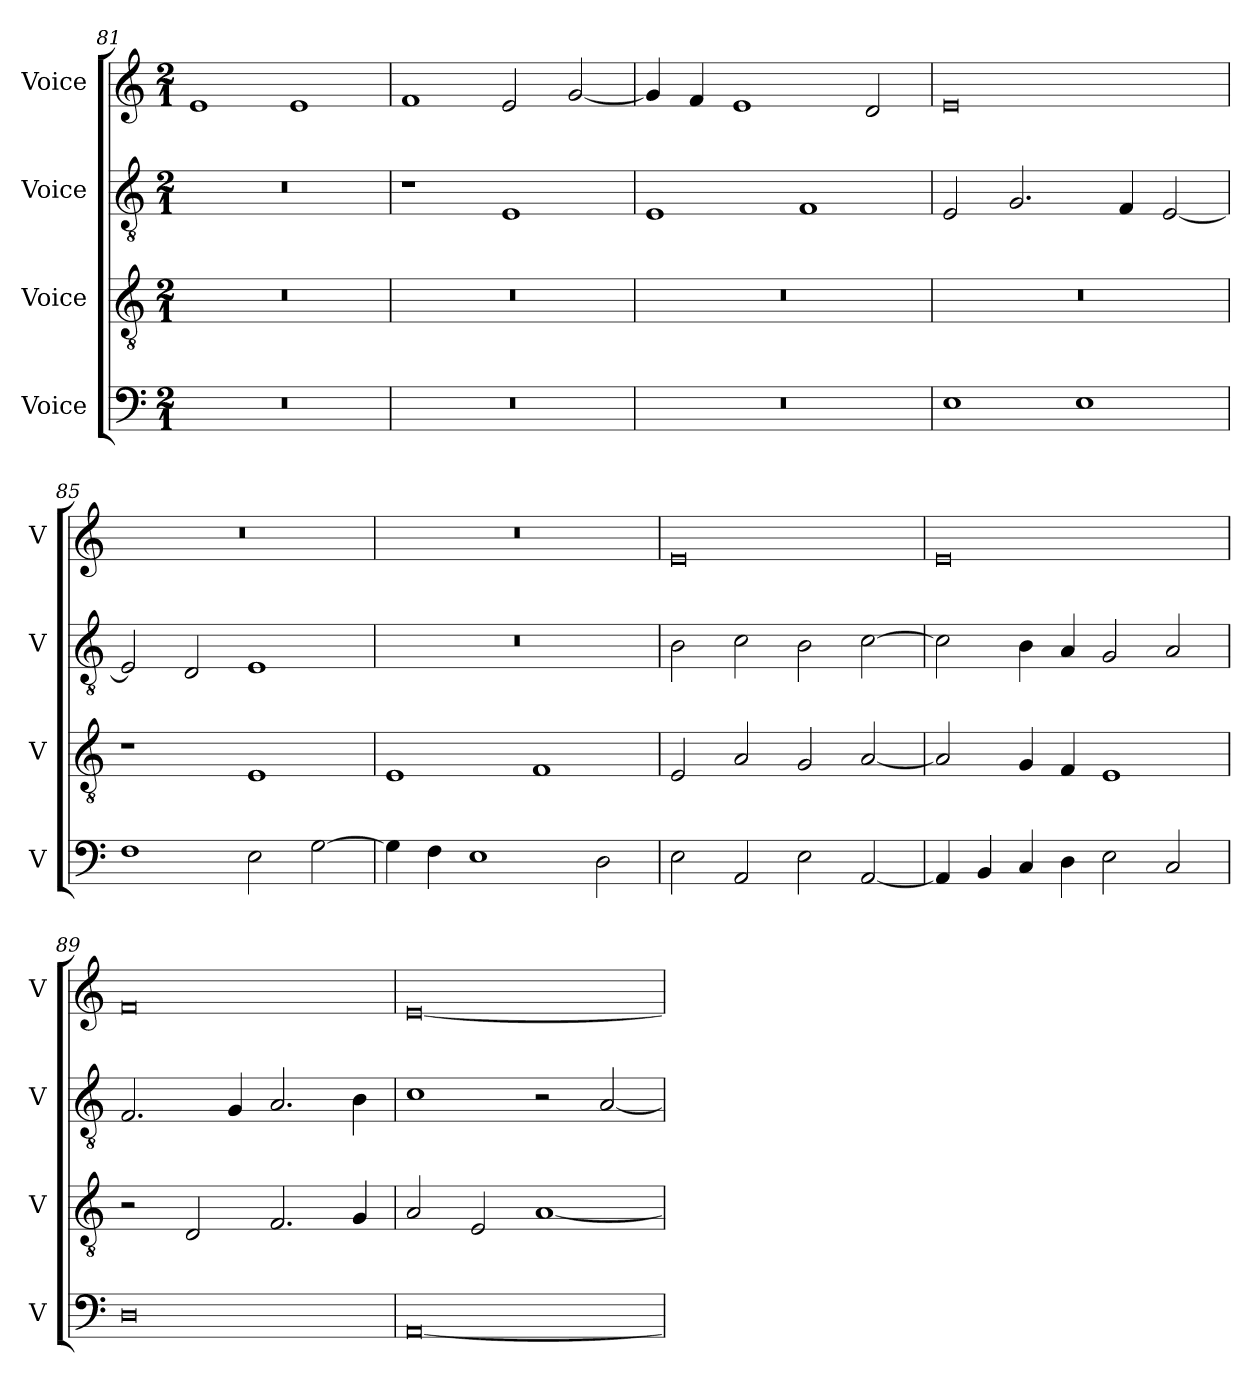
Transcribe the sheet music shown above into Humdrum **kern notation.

**kern	**kern	**kern	**kern
*part4	*part3	*part2	*part1
*staff4	*staff3	*staff2	*staff1
*I"Voice	*I"Voice	*I"Voice	*I"Voice
*I'V	*I'V	*I'V	*I'V
*clefF4	*clefGv2	*clefGv2	*clefG2
*k[]	*k[]	*k[]	*k[]
*M2/1	*M2/1	*M2/1	*M2/1
=81	=81	=81	=81
0r	0r	0r	1e
.	.	.	1e
=82	=82	=82	=82
0r	0r	1r	1f
.	.	1E	2e/
.	.	.	[2g/
=83	=83	=83	=83
0r	0r	1E	4g/]
.	.	.	4f/
.	.	.	1e
.	.	1F	.
.	.	.	2d/
!!LO:LB:g=z
=84	=84	=84	=84
1E	0r	2E/	0e
.	.	2.G/	.
1E	.	.	.
.	.	4F/	.
.	.	[2E/	.
=85	=85	=85	=85
1F	1r	2E/]	0r
.	.	2D/	.
2E\	1E	1E	.
[2G\	.	.	.
=86	=86	=86	=86
4G\]	1E	0r	0r
4F\	.	.	.
1E	.	.	.
.	1F	.	.
2D\	.	.	.
=87	=87	=87	=87
2E\	2E/	2B\	0e
2AA/	2A/	2c\	.
2E\	2G/	2B\	.
[2AA/	[2A/	[2c\	.
!!LO:LB:g=z
=88	=88	=88	=88
4AA/]	2A/]	2c\]	0e
4BB/	.	.	.
4C/	4G/	4B\	.
4D\	4F/	4A/	.
2E\	1E	2G/	.
2C/	.	2A/	.
=89	=89	=89	=89
0D	2r	2.F/	0f
.	2D/	.	.
.	.	4G/	.
.	2.F/	2.A/	.
.	4G/	4B\	.
=90	=90	=90	=90
[0AA	2A/	1c	[0e
.	2E/	.	.
.	[1A	2r	.
.	.	[2A/	.
=	=	=	=
*-	*-	*-	*-
